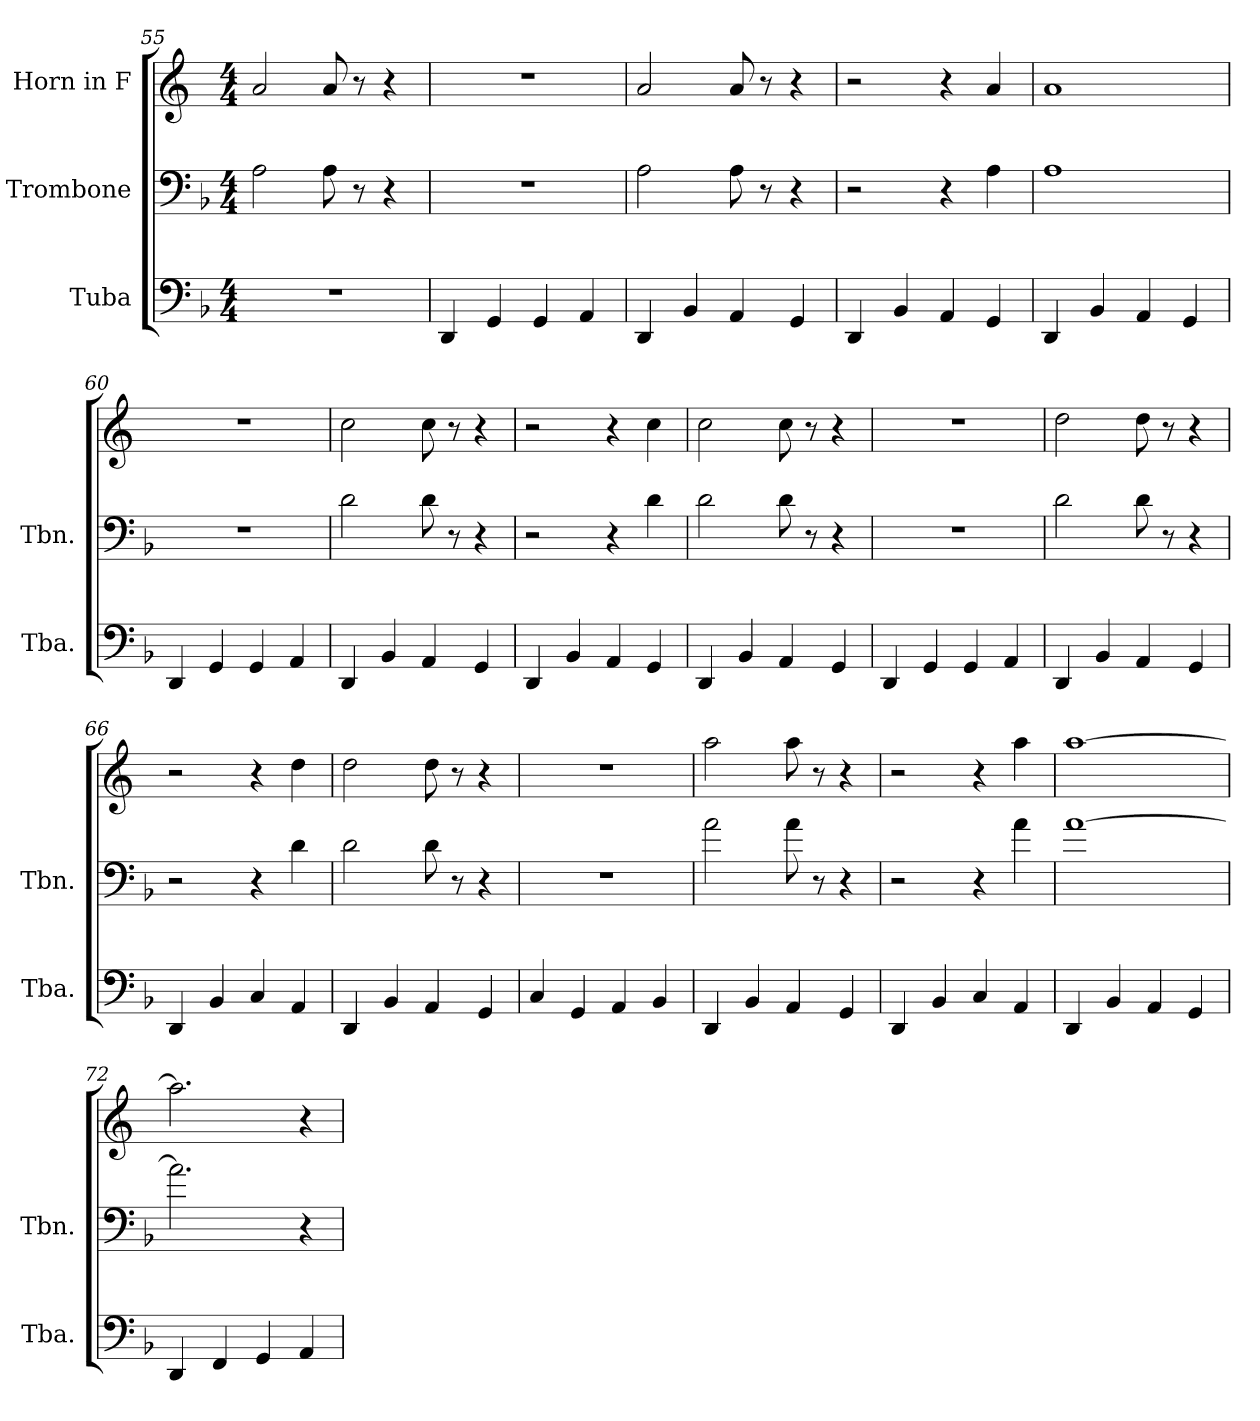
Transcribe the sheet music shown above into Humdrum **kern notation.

**kern	**kern	**kern
*part3	*part2	*part1
*staff3	*staff2	*staff1
*I"Tuba	*I"Trombone	*I"Horn in F
*I'Tba.	*I'Tbn.	*
*clefF4	*clefF4	*clefG2
*	*	*ITrd4c7
*k[b-]	*k[b-]	*k[b-]
*M4/4	*M4/4	*M4/4
=55	=55	=55
1r	2A\	2d/
.	8A\	8d/
.	8r	8r
.	4r	4r
=56	=56	=56
4DD/	1r	1r
4GG/	.	.
4GG/	.	.
4AA/	.	.
=57	=57	=57
4DD/	2A\	2d/
4BB-/	.	.
4AA/	8A\	8d/
.	8r	8r
4GG/	4r	4r
=58	=58	=58
4DD/	2r	2r
4BB-/	.	.
4AA/	4r	4r
4GG/	4A\	4d/
=59	=59	=59
4DD/	1A	1d
4BB-/	.	.
4AA/	.	.
4GG/	.	.
=60	=60	=60
4DD/	1r	1r
4GG/	.	.
4GG/	.	.
4AA/	.	.
=61	=61	=61
4DD/	2d\	2f\
4BB-/	.	.
4AA/	8d\	8f\
.	8r	8r
4GG/	4r	4r
=62	=62	=62
4DD/	2r	2r
4BB-/	.	.
4AA/	4r	4r
4GG/	4d\	4f\
!!LO:PB:g=z
=63	=63	=63
4DD/	2d\	2f\
4BB-/	.	.
4AA/	8d\	8f\
.	8r	8r
4GG/	4r	4r
=64	=64	=64
4DD/	1r	1r
4GG/	.	.
4GG/	.	.
4AA/	.	.
=65	=65	=65
4DD/	2d\	2g\
4BB-/	.	.
4AA/	8d\	8g\
.	8r	8r
4GG/	4r	4r
=66	=66	=66
4DD/	2r	2r
4BB-/	.	.
4C/	4r	4r
4AA/	4d\	4g\
=67	=67	=67
4DD/	2d\	2g\
4BB-/	.	.
4AA/	8d\	8g\
.	8r	8r
4GG/	4r	4r
=68	=68	=68
4C/	1r	1r
4GG/	.	.
4AA/	.	.
4BB-/	.	.
=69	=69	=69
4DD/	2a\	2dd\
4BB-/	.	.
4AA/	8a\	8dd\
.	8r	8r
4GG/	4r	4r
=70	=70	=70
4DD/	2r	2r
4BB-/	.	.
4C/	4r	4r
4AA/	4a\	4dd\
=71	=71	=71
4DD/	[1a	[1dd
4BB-/	.	.
4AA/	.	.
4GG/	.	.
!!LO:LB:g=z
=72	=72	=72
4DD/	2.a\]	2.dd\]
4FF/	.	.
4GG/	.	.
4AA/	4r	4r
=	=	=
*-	*-	*-
